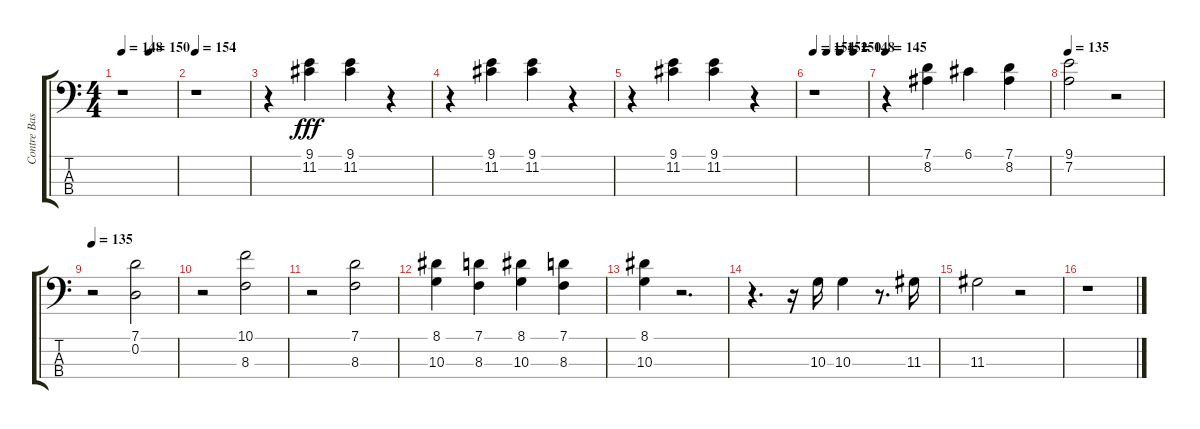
\track ("Contre Basson" "Contre Bas") {instrument electricbassfinger}
\staff {score tabs}
\tuning (G2 D2 A1 E1) {hide}
\ts (4 4)
\tempo 148
\tempo (150 0.5)
\clef f4
\ks c
r.1{dy ff} |
\tempo 154
r.1 |
r.4 (9.1 11.2).4{dy fff} (9.1 11.2).4 r.4 |
r.4 (9.1 11.2).4 (9.1 11.2).4 r.4 |
r.4 (9.1 11.2).4 (9.1 11.2).4 r.4 |
\tempo 154
\tempo (152 0.25)
\tempo (150 0.5)
\tempo (148 0.75)
r.1 |
\tempo 145
r.4 (7.1 8.2).4 6.1.4 (7.1 8.2).4 |
\tempo 135
(9.1 7.2).2 r.2 |
\tempo 135
r.2 (7.1 0.2).2 |
r.2 (10.1 8.3).2 |
r.2 (7.1 8.3).2 |
(8.1 10.3).4 (7.1 8.3).4 (8.1 10.3).4 (7.1 8.3).4 |
(8.1 10.3).4 r.2{d} |
r.4{d} r.16 10.3.16 10.3.4 r.8{d} 11.3.16 |
11.3.2 r.2 |
r.1
